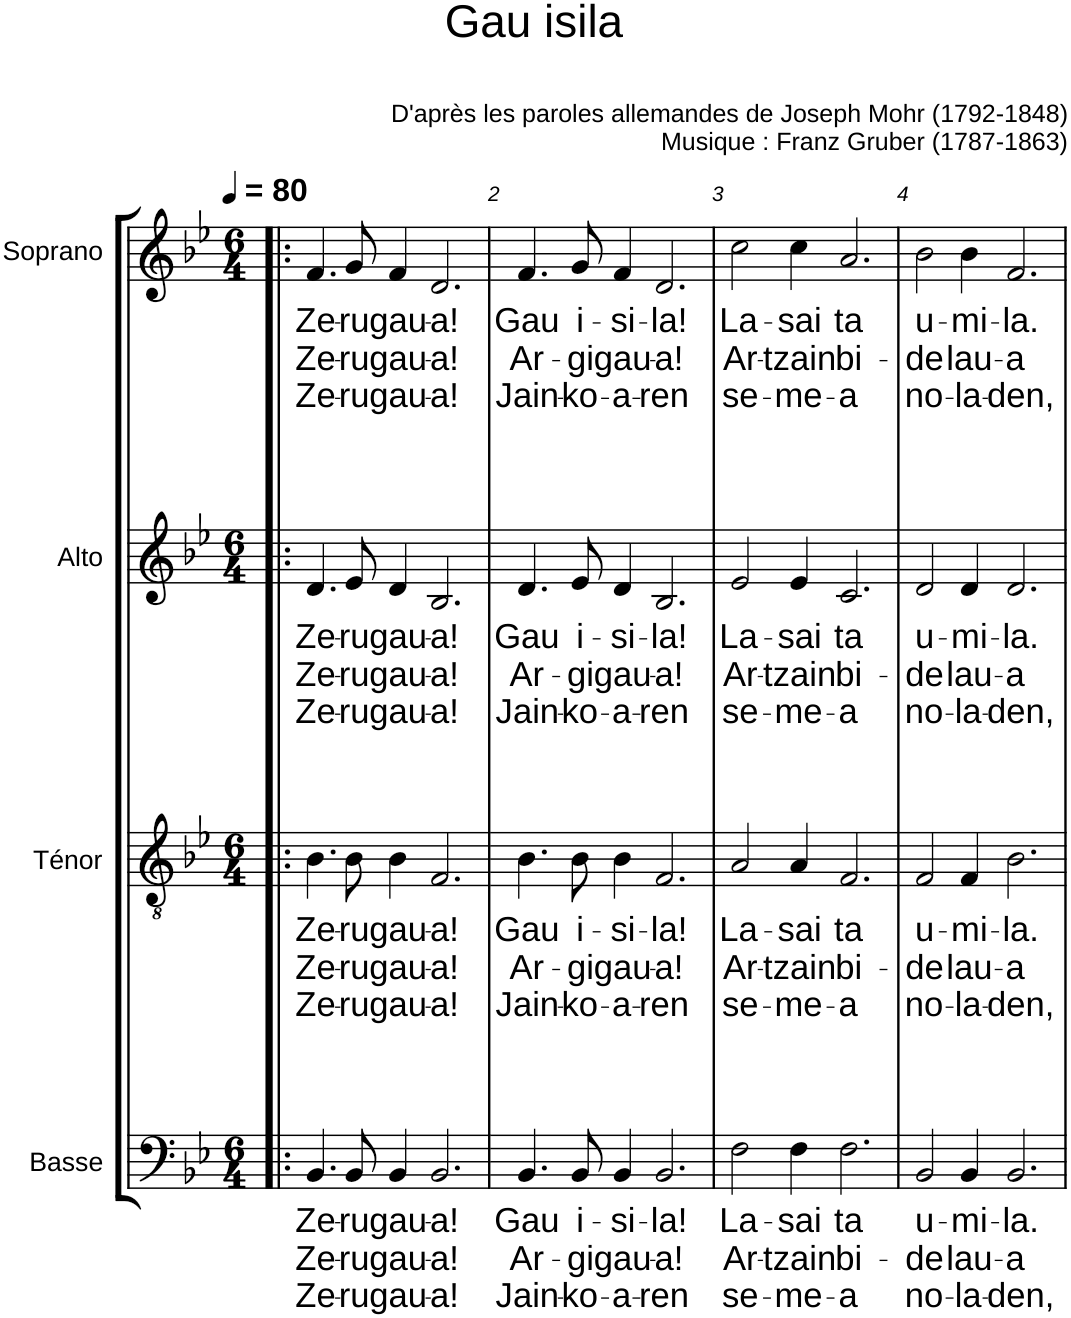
**kern	**text	**text	**text	**kern	**text	**text	**text	**kern	**text	**text	**text	**kern	**text	**text	**text
*part4	*part4	*part4	*part4	*part3	*part3	*part3	*part3	*part2	*part2	*part2	*part2	*part1	*part1	*part1	*part1
*staff4	*staff4	*staff4	*staff4	*staff3	*staff3	*staff3	*staff3	*staff2	*staff2	*staff2	*staff2	*staff1	*staff1	*staff1	*staff1
*I"Basse	*	*	*	*I"Ténor	*	*	*	*I"Alto	*	*	*	*I"Soprano	*	*	*
*I'B.	*	*	*	*I'T.	*	*	*	*I'A.	*	*	*	*I'S.	*	*	*
*clefF4	*	*	*	*clefGv2	*	*	*	*clefG2	*	*	*	*clefG2	*	*	*
*k[b-e-]	*	*	*	*k[b-e-]	*	*	*	*k[b-e-]	*	*	*	*k[b-e-]	*	*	*
*M6/4	*	*	*	*M6/4	*	*	*	*M6/4	*	*	*	*M6/4	*	*	*
*MM80	*	*	*	*MM80	*	*	*	*MM80	*	*	*	*MM80	*	*	*
=1!|:	=1!|:	=1!|:	=1!|:	=1!|:	=1!|:	=1!|:	=1!|:	=1!|:	=1!|:	=1!|:	=1!|:	=1!|:	=1!|:	=1!|:	=1!|:
!	!LO:LY:b	!LO:LY:b	!LO:LY:b	!	!LO:LY:b	!LO:LY:b	!LO:LY:b	!	!LO:LY:b	!LO:LY:b	!LO:LY:b	!	!LO:LY:b	!LO:LY:b	!LO:LY:b
4.BB-/	Ze-	Ze-	Ze-	4.B-\	Ze-	Ze-	Ze-	4.d/	Ze-	Ze-	Ze-	4.f/	Ze-	Ze-	Ze-
!	!LO:LY:b	!LO:LY:b	!LO:LY:b	!	!LO:LY:b	!LO:LY:b	!LO:LY:b	!	!LO:LY:b	!LO:LY:b	!LO:LY:b	!	!LO:LY:b	!LO:LY:b	!LO:LY:b
8BB-/	-ru	-ru	-ru	8B-\	-ru	-ru	-ru	8e-/	-ru	-ru	-ru	8g/	-ru	-ru	-ru
!	!LO:LY:b	!LO:LY:b	!LO:LY:b	!	!LO:LY:b	!LO:LY:b	!LO:LY:b	!	!LO:LY:b	!LO:LY:b	!LO:LY:b	!	!LO:LY:b	!LO:LY:b	!LO:LY:b
4BB-/	gau-	gau-	gau-	4B-\	gau-	gau-	gau-	4d/	gau-	gau-	gau-	4f/	gau-	gau-	gau-
!	!LO:LY:b	!LO:LY:b	!LO:LY:b	!	!LO:LY:b	!LO:LY:b	!LO:LY:b	!	!LO:LY:b	!LO:LY:b	!LO:LY:b	!	!LO:LY:b	!LO:LY:b	!LO:LY:b
2.BB-/	-a!	-a!	-a!	2.F/	-a!	-a!	-a!	2.B-/	-a!	-a!	-a!	2.d/	-a!	-a!	-a!
=2	=2	=2	=2	=2	=2	=2	=2	=2	=2	=2	=2	=2	=2	=2	=2
!	!LO:LY:b	!LO:LY:b	!LO:LY:b	!	!LO:LY:b	!LO:LY:b	!LO:LY:b	!	!LO:LY:b	!LO:LY:b	!LO:LY:b	!	!LO:LY:b	!LO:LY:b	!LO:LY:b
4.BB-/	Gau	Ar-	Jain-	4.B-\	Gau	Ar-	Jain-	4.d/	Gau	Ar-	Jain-	4.f/	Gau	Ar-	Jain-
!	!LO:LY:b	!LO:LY:b	!LO:LY:b	!	!LO:LY:b	!LO:LY:b	!LO:LY:b	!	!LO:LY:b	!LO:LY:b	!LO:LY:b	!	!LO:LY:b	!LO:LY:b	!LO:LY:b
8BB-/	i-	-gi	-ko-	8B-\	i-	-gi	-ko-	8e-/	i-	-gi	-ko-	8g/	i-	-gi	-ko-
!	!LO:LY:b	!LO:LY:b	!LO:LY:b	!	!LO:LY:b	!LO:LY:b	!LO:LY:b	!	!LO:LY:b	!LO:LY:b	!LO:LY:b	!	!LO:LY:b	!LO:LY:b	!LO:LY:b
4BB-/	-si-	gau-	-a-	4B-\	-si-	gau-	-a-	4d/	-si-	gau-	-a-	4f/	-si-	gau-	-a-
!	!LO:LY:b	!LO:LY:b	!LO:LY:b	!	!LO:LY:b	!LO:LY:b	!LO:LY:b	!	!LO:LY:b	!LO:LY:b	!LO:LY:b	!	!LO:LY:b	!LO:LY:b	!LO:LY:b
2.BB-/	-la!	-a!	-ren	2.F/	-la!	-a!	-ren	2.B-/	-la!	-a!	-ren	2.d/	-la!	-a!	-ren
=3	=3	=3	=3	=3	=3	=3	=3	=3	=3	=3	=3	=3	=3	=3	=3
!	!LO:LY:b	!LO:LY:b	!LO:LY:b	!	!LO:LY:b	!LO:LY:b	!LO:LY:b	!	!LO:LY:b	!LO:LY:b	!LO:LY:b	!	!LO:LY:b	!LO:LY:b	!LO:LY:b
2F\	La-	Ar-	se-	2A/	La-	Ar-	se-	2e-/	La-	Ar-	se-	2cc\	La-	Ar-	se-
!	!LO:LY:b	!LO:LY:b	!LO:LY:b	!	!LO:LY:b	!LO:LY:b	!LO:LY:b	!	!LO:LY:b	!LO:LY:b	!LO:LY:b	!	!LO:LY:b	!LO:LY:b	!LO:LY:b
4F\	-sai	-tzain	-me-	4A/	-sai	-tzain	-me-	4e-/	-sai	-tzain	-me-	4cc\	-sai	-tzain	-me-
!	!LO:LY:b	!LO:LY:b	!LO:LY:b	!	!LO:LY:b	!LO:LY:b	!LO:LY:b	!	!LO:LY:b	!LO:LY:b	!LO:LY:b	!	!LO:LY:b	!LO:LY:b	!LO:LY:b
2.F\	ta	bi-	-a	2.F/	ta	bi-	-a	2.c/	ta	bi-	-a	2.a/	ta	bi-	-a
=4	=4	=4	=4	=4	=4	=4	=4	=4	=4	=4	=4	=4	=4	=4	=4
!	!LO:LY:b	!LO:LY:b	!LO:LY:b	!	!LO:LY:b	!LO:LY:b	!LO:LY:b	!	!LO:LY:b	!LO:LY:b	!LO:LY:b	!	!LO:LY:b	!LO:LY:b	!LO:LY:b
2BB-/	u-	-de	no-	2F/	u-	-de	no-	2d/	u-	-de	no-	2b-\	u-	-de	no-
!	!LO:LY:b	!LO:LY:b	!LO:LY:b	!	!LO:LY:b	!LO:LY:b	!LO:LY:b	!	!LO:LY:b	!LO:LY:b	!LO:LY:b	!	!LO:LY:b	!LO:LY:b	!LO:LY:b
4BB-/	-mi-	lau-	-la-	4F/	-mi-	lau-	-la-	4d/	-mi-	lau-	-la-	4b-\	-mi-	lau-	-la-
!	!LO:LY:b	!LO:LY:b	!LO:LY:b	!	!LO:LY:b	!LO:LY:b	!LO:LY:b	!	!LO:LY:b	!LO:LY:b	!LO:LY:b	!	!LO:LY:b	!LO:LY:b	!LO:LY:b
2.BB-/	-la.	-a	-den,	2.B-\	-la.	-a	-den,	2.d/	-la.	-a	-den,	2.f/	-la.	-a	-den,
=	=	=	=	=	=	=	=	=	=	=	=	=	=	=	=
*-	*-	*-	*-	*-	*-	*-	*-	*-	*-	*-	*-	*-	*-	*-	*-
